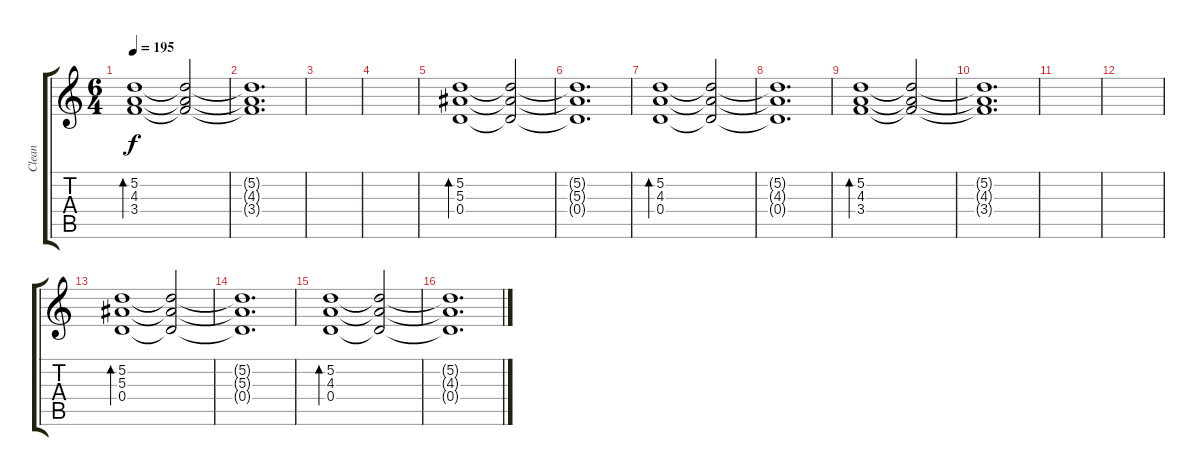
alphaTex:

\track ("Clean" "Clean") {instrument acousticguitarsteel}
\staff {score tabs}
\tuning (D4 A3 F3 D3 A2 D2) {hide}
\ts (6 4)
\tempo 195
\clef g2
\ks c
(5.2 4.3 3.4).1{bd 60 dy f} (5.2{t} 4.3{t} 3.4{t}).2 |
(5.2{t} 4.3{t} 3.4{t}).1{d} |
|
|
(5.2 5.3 0.4).1{bd 60} (5.2{t} 5.3{t} 0.4{t}).2 |
(5.2{t} 5.3{t} 0.4{t}).1{d} |
(5.2 4.3 0.4).1{bd 60} (5.2{t} 4.3{t} 0.4{t}).2 |
(5.2{t} 4.3{t} 0.4{t}).1{d} |
(5.2 4.3 3.4).1{bd 60} (5.2{t} 4.3{t} 3.4{t}).2 |
(5.2{t} 4.3{t} 3.4{t}).1{d} |
|
|
(5.2 5.3 0.4).1{bd 60} (5.2{t} 5.3{t} 0.4{t}).2 |
(5.2{t} 5.3{t} 0.4{t}).1{d} |
(5.2 4.3 0.4).1{bd 60} (5.2{t} 4.3{t} 0.4{t}).2 |
(5.2{t} 4.3{t} 0.4{t}).1{d}
